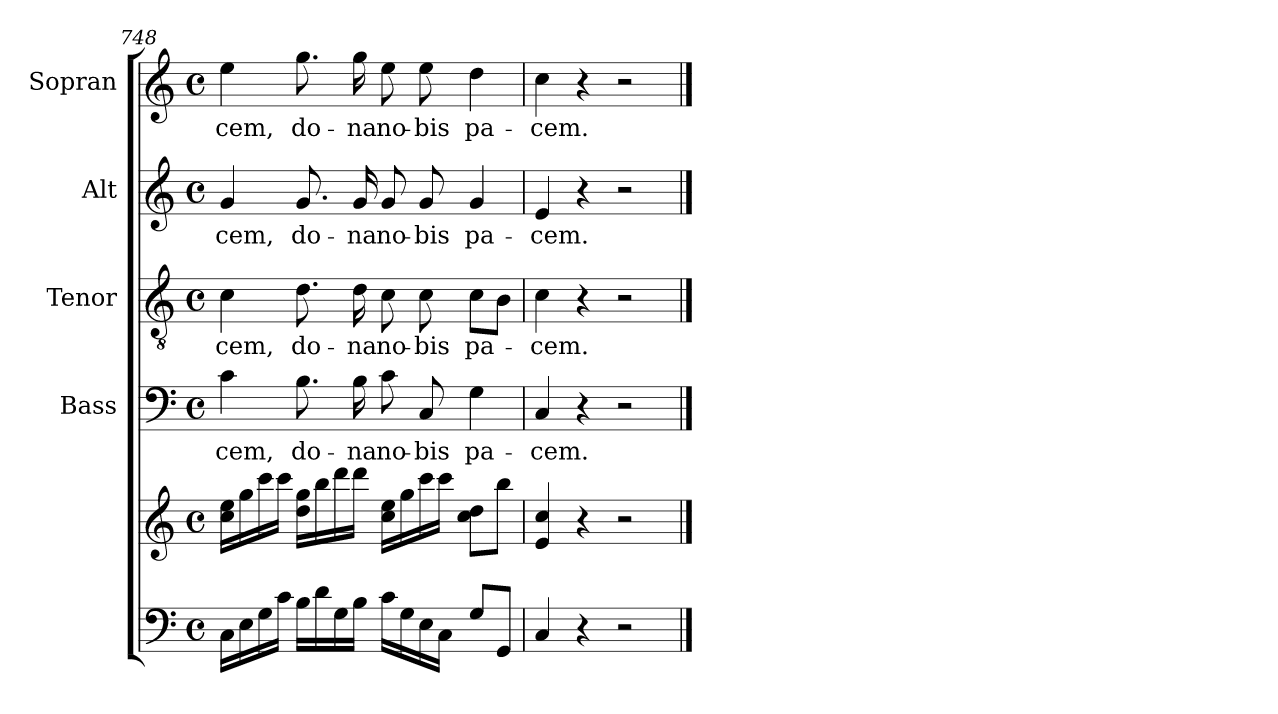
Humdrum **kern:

**kern	**kern	**kern	**text	**kern	**text	**kern	**text	**kern	**text
*part5	*part5	*part4	*part4	*part3	*part3	*part2	*part2	*part1	*part1
*staff6	*staff5	*staff4	*staff4	*staff3	*staff3	*staff2	*staff2	*staff1	*staff1
*	*	*I"Bass	*	*I"Tenor	*	*I"Alt	*	*I"Sopran	*
*	*	*I'B.	*	*I'T.	*	*I'A.	*	*I'S.	*
*clefF4	*clefG2	*clefF4	*	*clefGv2	*	*clefG2	*	*clefG2	*
*k[]	*k[]	*k[]	*	*k[]	*	*k[]	*	*k[]	*
*C:	*C:	*C:	*	*C:	*	*C:	*	*C:	*
*M4/4	*M4/4	*M4/4	*	*M4/4	*	*M4/4	*	*M4/4	*
*met(c)	*met(c)	*met(c)	*	*met(c)	*	*met(c)	*	*met(c)	*
=748	=748	=748	=748	=748	=748	=748	=748	=748	=748
!	!	!	!LO:LY:b	!	!LO:LY:b	!	!LO:LY:b	!	!LO:LY:b
16C\LL	16cc\ 16ee\LL	4c\	-cem,	4c\	-cem,	4g/	-cem,	4ee\	-cem,
16E\	16gg\	.	.	.	.	.	.	.	.
16G\	16ccc\	.	.	.	.	.	.	.	.
16c\JJ	16ccc\JJ	.	.	.	.	.	.	.	.
!	!	!	!LO:LY:b	!	!LO:LY:b	!	!LO:LY:b	!	!LO:LY:b
16B\LL	16dd\ 16gg\LL	8.B\	do-	8.d\	do-	8.g/	do-	8.gg\	do-
16d\	16bb\	.	.	.	.	.	.	.	.
16G\	16ddd\	.	.	.	.	.	.	.	.
!	!	!	!LO:LY:b	!	!LO:LY:b	!	!LO:LY:b	!	!LO:LY:b
16B\JJ	16ddd\JJ	16B\	-na	16d\	-na	16g/	-na	16gg\	-na
!	!	!	!LO:LY:b	!	!LO:LY:b	!	!LO:LY:b	!	!LO:LY:b
16c\LL	16cc\ 16ee\LL	8c\	no-	8c\	no-	8g/	no-	8ee\	no-
16G\	16gg\	.	.	.	.	.	.	.	.
!	!	!	!LO:LY:b	!	!LO:LY:b	!	!LO:LY:b	!	!LO:LY:b
16E\	16ccc\	8C/	-bis	8c\	-bis	8g/	-bis	8ee\	-bis
16C\JJ	16ccc\JJ	.	.	.	.	.	.	.	.
!	!	!	!LO:LY:b	!	!LO:LY:b	!	!LO:LY:b	!	!LO:LY:b
8G/L	8cc\ 8dd\L	4G\	pa-	8c\L	pa-	4g/	pa-	4dd\	pa-
8GG/J	8bb\J	.	.	8B\J	.	.	.	.	.
=749	=749	=749	=749	=749	=749	=749	=749	=749	=749
!	!	!	!LO:LY:b	!	!LO:LY:b	!	!LO:LY:b	!	!LO:LY:b
4C/	4e/ 4cc/	4C/	-cem.	4c\	-cem.	4e/	-cem.	4cc\	-cem.
4r	4r	4r	.	4r	.	4r	.	4r	.
2r	2r	2r	.	2r	.	2r	.	2r	.
==	==	==	==	==	==	==	==	==	==
*-	*-	*-	*-	*-	*-	*-	*-	*-	*-
